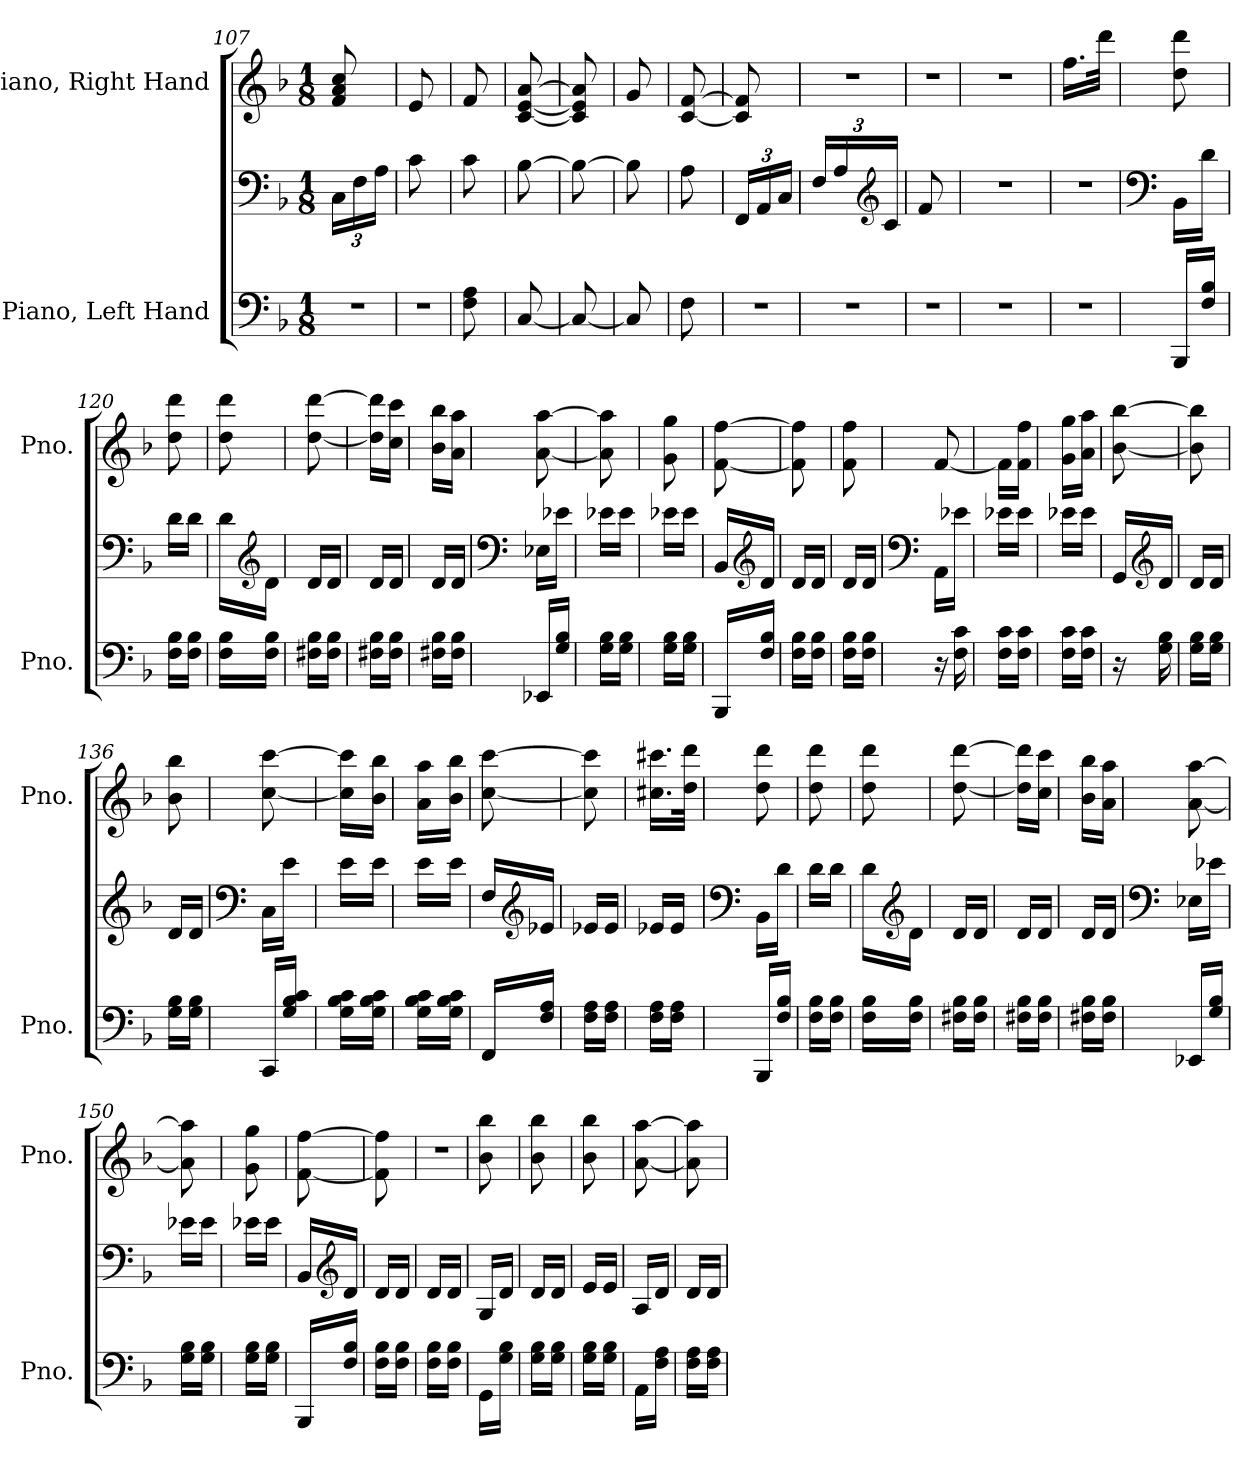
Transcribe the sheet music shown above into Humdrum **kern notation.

**kern	**kern	**kern
*part2	*part2	*part1
*staff3	*staff2	*staff1
*I"Piano, Left Hand	*	*I"Piano, Right Hand
*I'Pno.	*	*I'Pno.
*clefF4	*clefF4	*clefG2
*k[b-]	*k[b-]	*k[b-]
*M1/8	*M1/8	*M1/8
*	*Xbrackettup	*
=107	=107	=107
8r	24C\LL	8f/ 8a/ 8cc/
.	24F\	.
.	24A\JJ	.
=108	=108	=108
8r	8c\	8e/
=109	=109	=109
8F\ 8A\	8c\	8f/
=110	=110	=110
[8C/	[8B-\	[8c/ [8e/ [8a/
!!LO:PB:g=z
=111	=111	=111
8C/_	8B-\_	8c/] 8e/] 8a/]
=112	=112	=112
8C/]	8B-\]	8g/
=113	=113	=113
8F\	8A\	[8c/ [8f/
=114	=114	=114
8r	24FF/LL	8c/] 8f/]
.	24AA/	.
.	24C/JJ	.
=115	=115	=115
8r	24F/LL	8r
.	24A/	.
*	*clefG2	*
.	24c/JJ	.
=116	=116	=116
8r	8f/	8r
=117	=117	=117
8r	8r	8r
=118	=118	=118
8r	8r	16.ff\LL
.	.	32ddd\JJk
=119	=119	=119
*	*clefF4	*
16BBB-/LL	16BB-\LL	8dd\ 8ddd\
16F/ 16B-/JJ	16d\JJ	.
=120	=120	=120
16F\ 16B-\LL	16d\LL	8dd\ 8ddd\
16F\ 16B-\JJ	16d\JJ	.
=121	=121	=121
16F\ 16B-\LL	16d\LL	8dd\ 8ddd\
*	*clefG2	*
16F\ 16B-\JJ	16d\JJ	.
!!LO:LB:g=z
=122	=122	=122
16F#X\ 16B-\LL	16d/LL	[8dd\ [8ddd\
16F#\ 16B-\JJ	16d/JJ	.
=123	=123	=123
16F#X\ 16B-\LL	16d/LL	16dd\] 16ddd\]LL
16F#\ 16B-\JJ	16d/JJ	16cc\ 16ccc\JJ
=124	=124	=124
16F#X\ 16B-\LL	16d/LL	16b-\ 16bb-\LL
16F#\ 16B-\JJ	16d/JJ	16a\ 16aa\JJ
=125	=125	=125
*	*clefF4	*
16EE-X/LL	16E-X\LL	[8a\ [8aa\
16G/ 16B-/JJ	16e-X\JJ	.
=126	=126	=126
16G\ 16B-\LL	16e-X\LL	8a\] 8aa\]
16G\ 16B-\JJ	16e-\JJ	.
=127	=127	=127
16G\ 16B-\LL	16e-X\LL	8g\ 8gg\
16G\ 16B-\JJ	16e-\JJ	.
=128	=128	=128
16BBB-/LL	16BB-/LL	[8f\ [8ff\
*	*clefG2	*
16F/ 16B-/JJ	16d/JJ	.
=129	=129	=129
16F\ 16B-\LL	16d/LL	8f\] 8ff\]
16F\ 16B-\JJ	16d/JJ	.
=130	=130	=130
16F\ 16B-\LL	16d/LL	8f\ 8ff\
16F\ 16B-\JJ	16d/JJ	.
=131	=131	=131
*	*clefF4	*
16r	16AA\LL	[8f/
16F\ 16c\	16e-X\JJ	.
!!LO:LB:g=z
=132	=132	=132
16F\ 16c\LL	16e-X\LL	16f\LL]
16F\ 16c\JJ	16e-\JJ	16f\ 16ff\JJ
=133	=133	=133
16F\ 16c\LL	16e-X\LL	16g\ 16gg\LL
16F\ 16c\JJ	16e-\JJ	16a\ 16aa\JJ
=134	=134	=134
16r	16GG/LL	[8b-\ [8bb-\
*	*clefG2	*
16G\ 16B-\	16d/JJ	.
=135	=135	=135
16G\ 16B-\LL	16d/LL	8b-\] 8bb-\]
16G\ 16B-\JJ	16d/JJ	.
=136	=136	=136
16G\ 16B-\LL	16d/LL	8b-\ 8bb-\
16G\ 16B-\JJ	16d/JJ	.
=137	=137	=137
*	*clefF4	*
16CC/LL	16C\LL	[8cc\ [8ccc\
16G/ 16B-/ 16c/JJ	16e\JJ	.
=138	=138	=138
16G\ 16B-\ 16c\LL	16e\LL	16cc\] 16ccc\]LL
16G\ 16B-\ 16c\JJ	16e\JJ	16b-\ 16bb-\JJ
=139	=139	=139
16G\ 16B-\ 16c\LL	16e\LL	16a\ 16aa\LL
16G\ 16B-\ 16c\JJ	16e\JJ	16b-\ 16bb-\JJ
=140	=140	=140
16FF/LL	16F/LL	[8cc\ [8ccc\
*	*clefG2	*
16F/ 16A/JJ	16e-X/JJ	.
!!LO:LB:g=z
=141	=141	=141
16F\ 16A\LL	16e-X/LL	8cc\] 8ccc\]
16F\ 16A\JJ	16e-/JJ	.
=142	=142	=142
16F\ 16A\LL	16e-X/LL	16.cc#X\ 16.ccc#X\LL
16F\ 16A\JJ	16e-/JJ	.
.	.	32dd\ 32ddd\JJk
=143	=143	=143
*	*clefF4	*
16BBB-/LL	16BB-\LL	8dd\ 8ddd\
16F/ 16B-/JJ	16d\JJ	.
=144	=144	=144
16F\ 16B-\LL	16d\LL	8dd\ 8ddd\
16F\ 16B-\JJ	16d\JJ	.
=145	=145	=145
16F\ 16B-\LL	16d\LL	8dd\ 8ddd\
*	*clefG2	*
16F\ 16B-\JJ	16d\JJ	.
=146	=146	=146
16F#X\ 16B-\LL	16d/LL	[8dd\ [8ddd\
16F#\ 16B-\JJ	16d/JJ	.
=147	=147	=147
16F#X\ 16B-\LL	16d/LL	16dd\] 16ddd\]LL
16F#\ 16B-\JJ	16d/JJ	16cc\ 16ccc\JJ
=148	=148	=148
16F#X\ 16B-\LL	16d/LL	16b-\ 16bb-\LL
16F#\ 16B-\JJ	16d/JJ	16a\ 16aa\JJ
=149	=149	=149
*	*clefF4	*
16EE-X/LL	16E-X\LL	[8a\ [8aa\
16G/ 16B-/JJ	16e-X\JJ	.
=150	=150	=150
16G\ 16B-\LL	16e-X\LL	8a\] 8aa\]
16G\ 16B-\JJ	16e-\JJ	.
!!LO:PB:g=z
=151	=151	=151
16G\ 16B-\LL	16e-X\LL	8g\ 8gg\
16G\ 16B-\JJ	16e-\JJ	.
=152	=152	=152
16BBB-/LL	16BB-/LL	[8f\ [8ff\
*	*clefG2	*
16F/ 16B-/JJ	16d/JJ	.
=153	=153	=153
16F\ 16B-\LL	16d/LL	8f\] 8ff\]
16F\ 16B-\JJ	16d/JJ	.
=154	=154	=154
16F\ 16B-\LL	16d/LL	8r
16F\ 16B-\JJ	16d/JJ	.
=155	=155	=155
16GG\LL	16G/LL	8b-\ 8bb-\
16G\ 16B-\JJ	16d/JJ	.
=156	=156	=156
16G\ 16B-\LL	16d/LL	8b-\ 8bb-\
16G\ 16B-\JJ	16d/JJ	.
=157	=157	=157
16G\ 16B-\LL	16e/LL	8b-\ 8bb-\
16G\ 16B-\JJ	16e/JJ	.
=158	=158	=158
16AA\LL	16A/LL	[8a\ [8aa\
16F\ 16A\JJ	16d/JJ	.
=159	=159	=159
16F\ 16A\LL	16d/LL	8a\] 8aa\]
16F\ 16A\JJ	16d/JJ	.
=	=	=
*-	*-	*-
